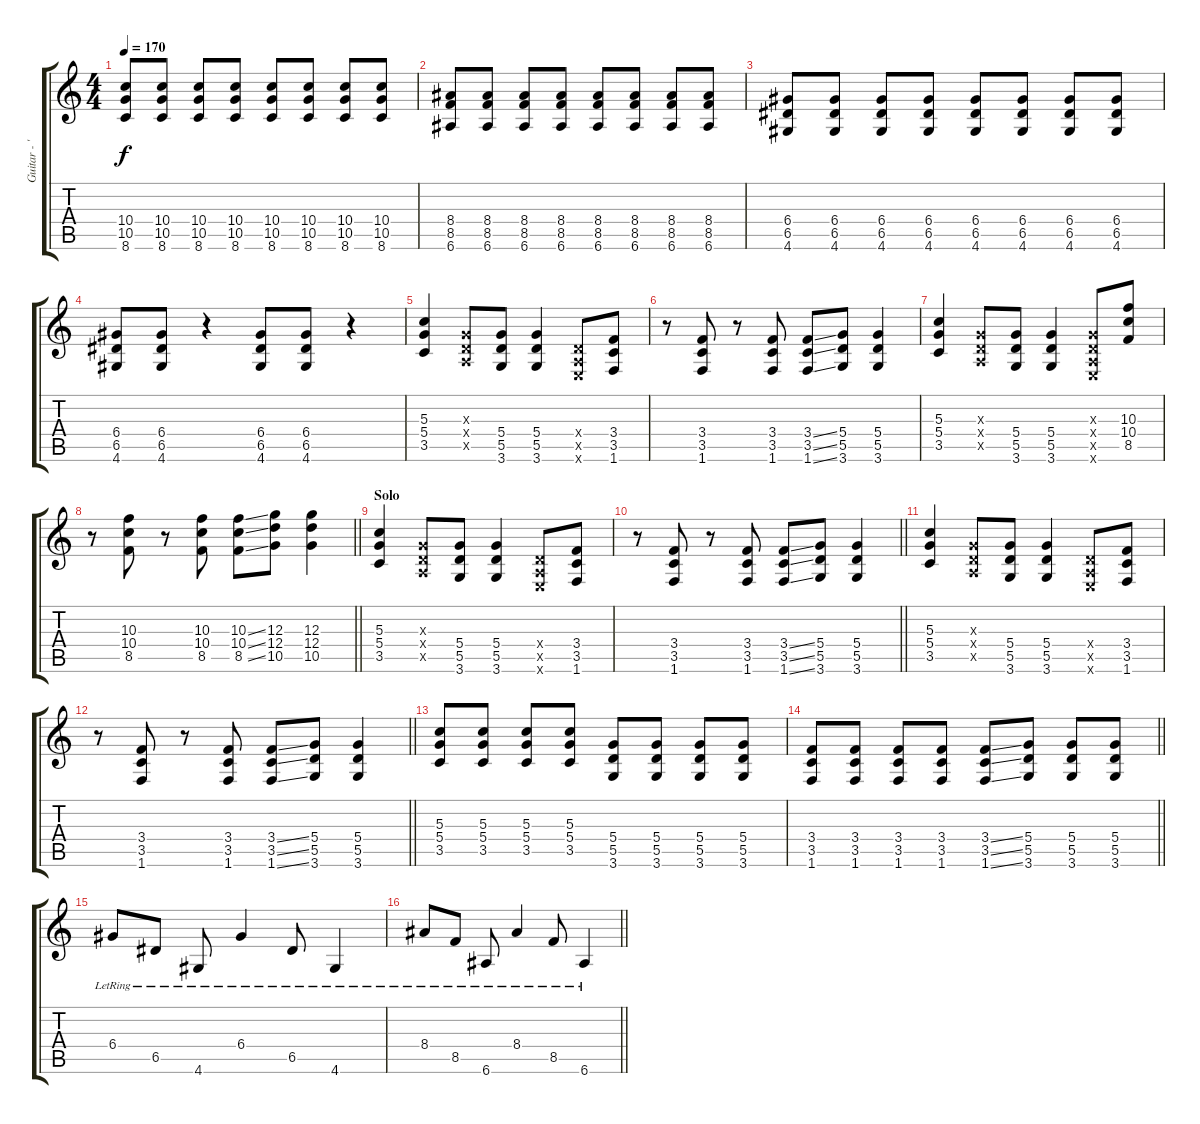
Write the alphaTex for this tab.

\track ("Guitar - 'Julo!" "Guitar - '") {instrument distortionguitar}
\staff {score tabs}
\tuning (E4 B3 G3 D3 A2 E2) {hide}
\ts (4 4)
\tempo 170
\clef g2
\ks c
(10.4 10.5 8.6).8{dy f} (10.4 10.5 8.6).8 (10.4 10.5 8.6).8 (10.4 10.5 8.6).8 (10.4 10.5 8.6).8 (10.4 10.5 8.6).8 (10.4 10.5 8.6).8 (10.4 10.5 8.6).8 |
(8.4 8.5 6.6).8 (8.4 8.5 6.6).8 (8.4 8.5 6.6).8 (8.4 8.5 6.6).8 (8.4 8.5 6.6).8 (8.4 8.5 6.6).8 (8.4 8.5 6.6).8 (8.4 8.5 6.6).8 |
(6.4 6.5 4.6).8 (6.4 6.5 4.6).8 (6.4 6.5 4.6).8 (6.4 6.5 4.6).8 (6.4 6.5 4.6).8 (6.4 6.5 4.6).8 (6.4 6.5 4.6).8 (6.4 6.5 4.6).8 |
(6.4 6.5 4.6).8 (6.4 6.5 4.6).8 r.4 (6.4 6.5 4.6).8 (6.4 6.5 4.6).8 r.4 |
(5.3 5.4 3.5).4 (0.3{x} 0.4{x} 0.5{x}).8 (5.4 5.5 3.6).8 (5.4 5.5 3.6).4 (0.4{x} 0.5{x} 0.6{x}).8 (3.4 3.5 1.6).8 |
r.8 (3.4 3.5 1.6).8 r.8 (3.4 3.5 1.6).8 (3.4{ss} 3.5{ss} 1.6{ss}).8 (5.4 5.5 3.6).8 (5.4 5.5 3.6).4 |
(5.3 5.4 3.5).4 (0.3{x} 0.4{x} 0.5{x}).8 (5.4 5.5 3.6).8 (5.4 5.5 3.6).4 (0.3{x} 0.4{x} 0.5{x} 0.6{x}).8 (10.3 10.4 8.5).8 |
\barLineRight lightlight
r.8 (10.3 10.4 8.5).8 r.8 (10.3 10.4 8.5).8 (10.3{ss} 10.4{ss} 8.5{ss}).8 (12.3 12.4 10.5).8 (12.3 12.4 10.5).4 |
\section ("" "Solo")
(5.3 5.4 3.5).4 (0.3{x} 0.4{x} 0.5{x}).8 (5.4 5.5 3.6).8 (5.4 5.5 3.6).4 (0.4{x} 0.5{x} 0.6{x}).8 (3.4 3.5 1.6).8 |
\barLineRight lightlight
r.8 (3.4 3.5 1.6).8 r.8 (3.4 3.5 1.6).8 (3.4{ss} 3.5{ss} 1.6{ss}).8 (5.4 5.5 3.6).8 (5.4 5.5 3.6).4 |
(5.3 5.4 3.5).4 (0.3{x} 0.4{x} 0.5{x}).8 (5.4 5.5 3.6).8 (5.4 5.5 3.6).4 (0.4{x} 0.5{x} 0.6{x}).8 (3.4 3.5 1.6).8 |
\barLineRight lightlight
r.8 (3.4 3.5 1.6).8 r.8 (3.4 3.5 1.6).8 (3.4{ss} 3.5{ss} 1.6{ss}).8 (5.4 5.5 3.6).8 (5.4 5.5 3.6).4 |
(5.3 5.4 3.5).8 (5.3 5.4 3.5).8 (5.3 5.4 3.5).8 (5.3 5.4 3.5).8 (5.4 5.5 3.6).8 (5.4 5.5 3.6).8 (5.4 5.5 3.6).8 (5.4 5.5 3.6).8 |
\barLineRight lightlight
(3.4 3.5 1.6).8 (3.4 3.5 1.6).8 (3.4 3.5 1.6).8 (3.4 3.5 1.6).8 (3.4{ss} 3.5{ss} 1.6{ss}).8 (5.4 5.5 3.6).8 (5.4 5.5 3.6).8 (5.4 5.5 3.6).8 |
6.4{lr}.8 6.5{lr}.8 4.6{lr}.8 6.4{lr}.4 6.5{lr}.8 4.6{lr}.4 |
\barLineRight lightlight
8.4{lr}.8 8.5{lr}.8 6.6{lr}.8 8.4{lr}.4 8.5{lr}.8 6.6{lr}.4
